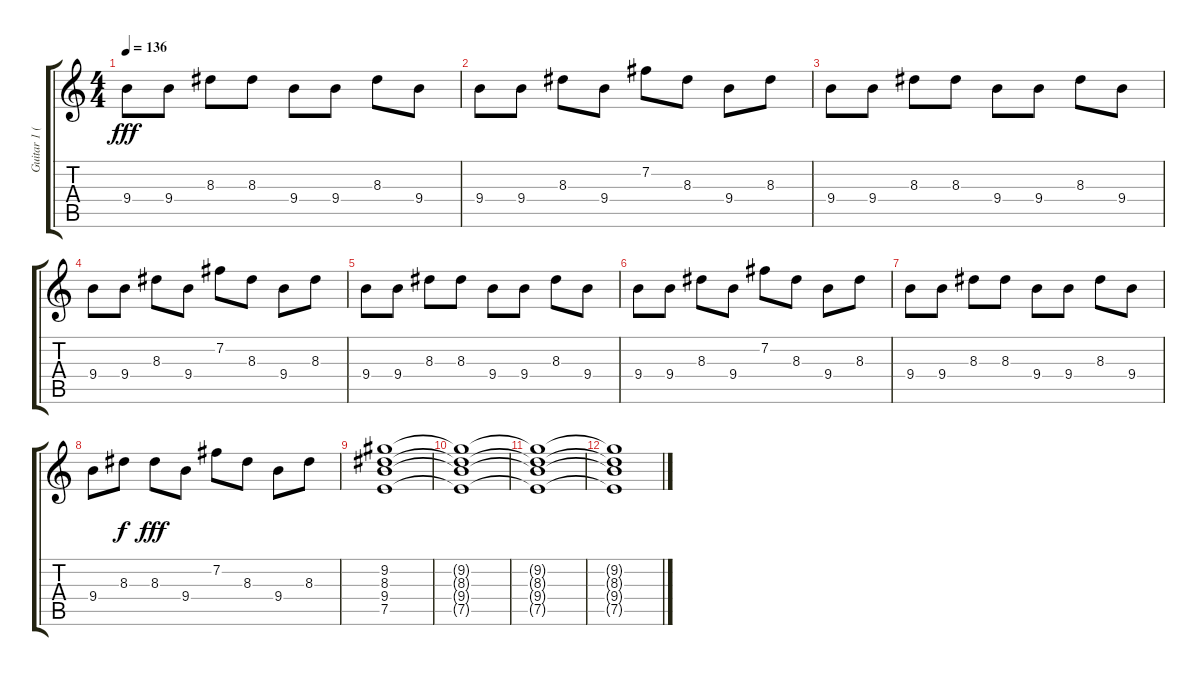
\track ("Guitar 1 (Paul)" "Guitar 1 (") {instrument overdrivenguitar}
\staff {score tabs}
\tuning (E4 B3 G3 D3 A2 E2) {hide}
\ts (4 4)
\tempo 136
\clef g2
\ks c
9.4.8{dy fff} 9.4.8 8.3.8 8.3.8 9.4.8 9.4.8 8.3.8 9.4.8 |
9.4.8 9.4.8 8.3.8 9.4.8 7.2.8 8.3.8 9.4.8 8.3.8 |
9.4.8 9.4.8 8.3.8 8.3.8 9.4.8 9.4.8 8.3.8 9.4.8 |
9.4.8 9.4.8 8.3.8 9.4.8 7.2.8 8.3.8 9.4.8 8.3.8 |
9.4.8 9.4.8 8.3.8 8.3.8 9.4.8 9.4.8 8.3.8 9.4.8 |
9.4.8 9.4.8 8.3.8 9.4.8 7.2.8 8.3.8 9.4.8 8.3.8 |
9.4.8 9.4.8 8.3.8 8.3.8 9.4.8 9.4.8 8.3.8 9.4.8 |
9.4.8 8.3.8{dy f} 8.3.8{dy fff} 9.4.8 7.2.8 8.3.8 9.4.8 8.3.8 |
(9.2 8.3 9.4 7.5).1{volume 0} |
(9.2{t} 8.3{t} 9.4{t} 7.5{t}).1 |
(9.2{t} 8.3{t} 9.4{t} 7.5{t}).1 |
(9.2{t} 8.3{t} 9.4{t} 7.5{t}).1
